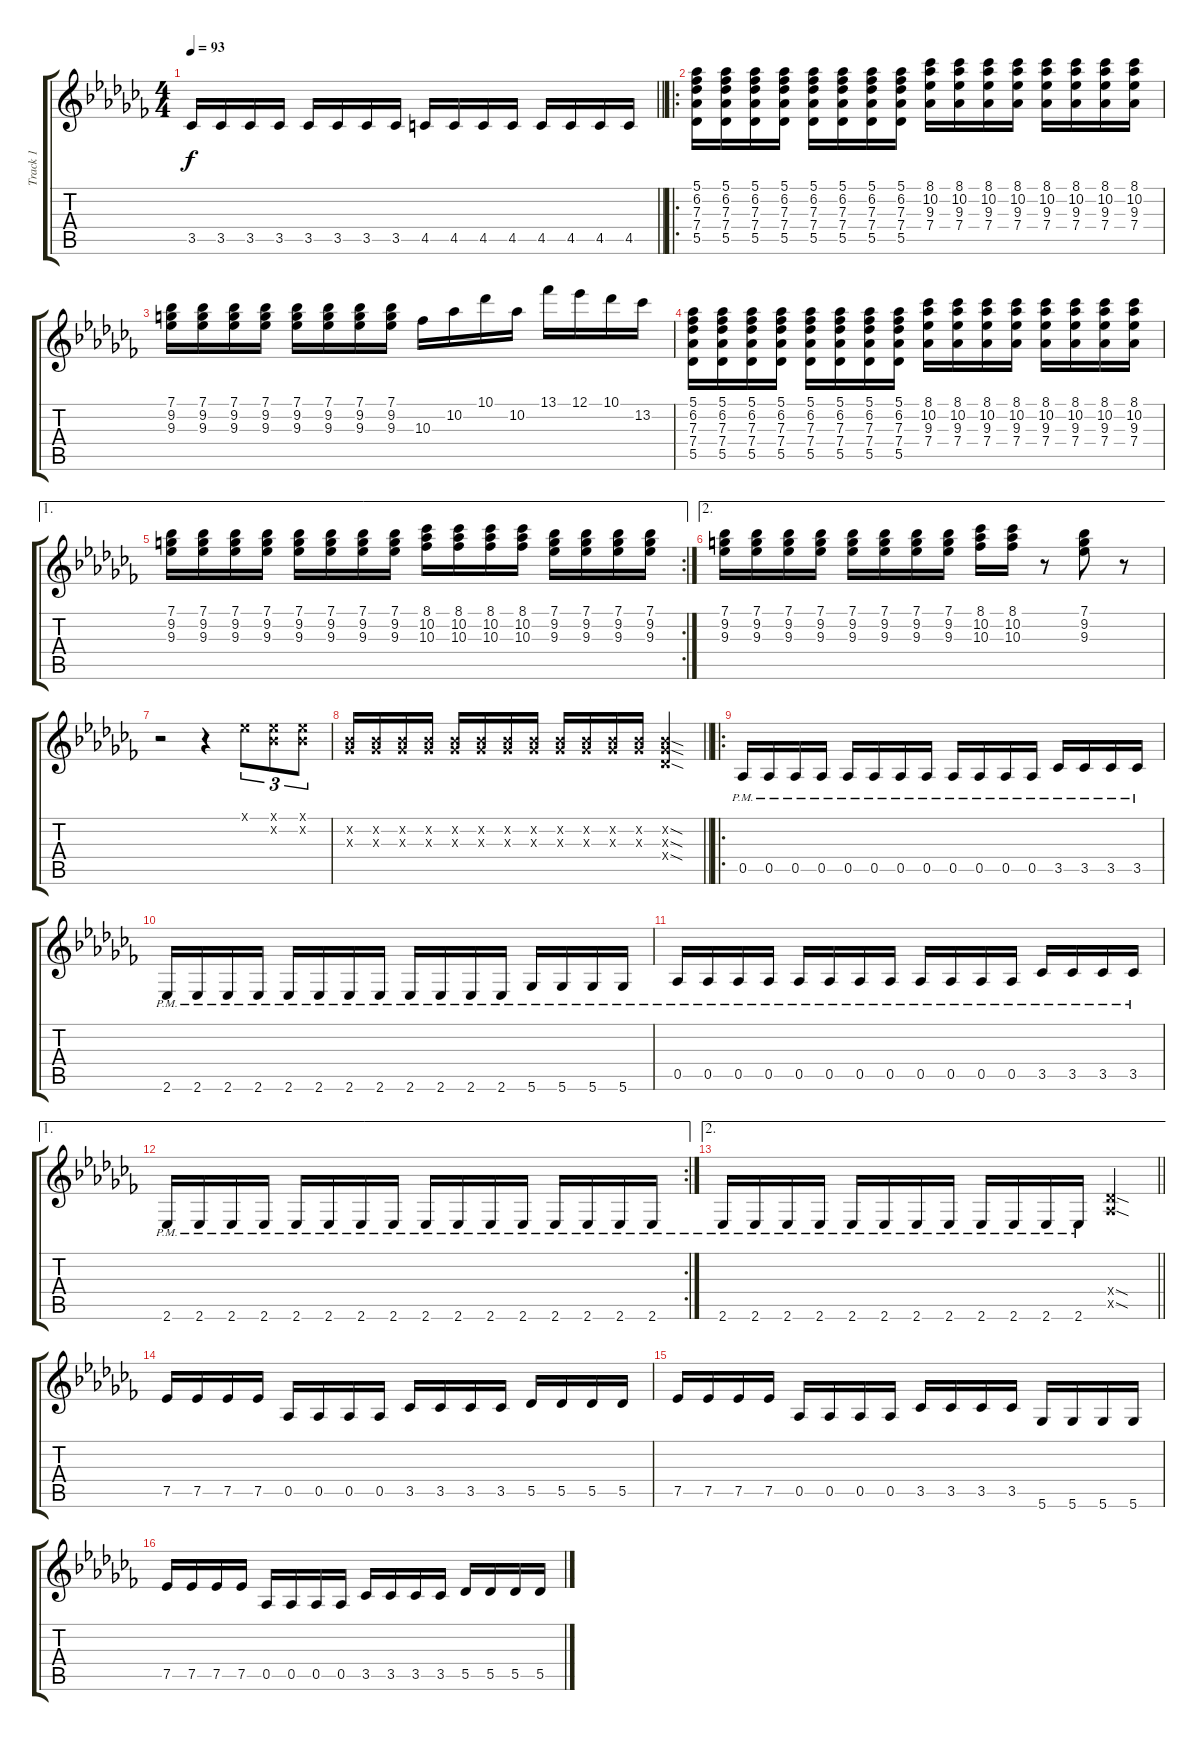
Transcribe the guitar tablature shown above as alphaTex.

\track ("Track 1" "Track 1") {instrument distortionguitar}
\staff {score tabs}
\tuning (Eb4 Bb3 Gb3 Db3 Ab2 Db2) {hide}
\ts (4 4)
\tempo 93
\clef g2
\barLineRight lightlight
\ks cb
3.5.16{dy f} 3.5.16 3.5.16 3.5.16 3.5.16 3.5.16 3.5.16 3.5.16 4.5.16 4.5.16 4.5.16 4.5.16 4.5.16 4.5.16 4.5.16 4.5.16 |
\ro
(5.1 6.2 7.3 7.4 5.5).16 (5.1 6.2 7.3 7.4 5.5).16 (5.1 6.2 7.3 7.4 5.5).16 (5.1 6.2 7.3 7.4 5.5).16 (5.1 6.2 7.3 7.4 5.5).16 (5.1 6.2 7.3 7.4 5.5).16 (5.1 6.2 7.3 7.4 5.5).16 (5.1 6.2 7.3 7.4 5.5).16 (8.1 10.2 9.3 7.4).16 (8.1 10.2 9.3 7.4).16 (8.1 10.2 9.3 7.4).16 (8.1 10.2 9.3 7.4).16 (8.1 10.2 9.3 7.4).16 (8.1 10.2 9.3 7.4).16 (8.1 10.2 9.3 7.4).16 (8.1 10.2 9.3 7.4).16 |
(7.1 9.2 9.3).16 (7.1 9.2 9.3).16 (7.1 9.2 9.3).16 (7.1 9.2 9.3).16 (7.1 9.2 9.3).16 (7.1 9.2 9.3).16 (7.1 9.2 9.3).16 (7.1 9.2 9.3).16 10.3.16 10.2.16 10.1.16 10.2.16 13.1.16 12.1.16 10.1.16 13.2.16 |
(5.1 6.2 7.3 7.4 5.5).16 (5.1 6.2 7.3 7.4 5.5).16 (5.1 6.2 7.3 7.4 5.5).16 (5.1 6.2 7.3 7.4 5.5).16 (5.1 6.2 7.3 7.4 5.5).16 (5.1 6.2 7.3 7.4 5.5).16 (5.1 6.2 7.3 7.4 5.5).16 (5.1 6.2 7.3 7.4 5.5).16 (8.1 10.2 9.3 7.4).16 (8.1 10.2 9.3 7.4).16 (8.1 10.2 9.3 7.4).16 (8.1 10.2 9.3 7.4).16 (8.1 10.2 9.3 7.4).16 (8.1 10.2 9.3 7.4).16 (8.1 10.2 9.3 7.4).16 (8.1 10.2 9.3 7.4).16 |
\ae 1
\rc 2
(7.1 9.2 9.3).16 (7.1 9.2 9.3).16 (7.1 9.2 9.3).16 (7.1 9.2 9.3).16 (7.1 9.2 9.3).16 (7.1 9.2 9.3).16 (7.1 9.2 9.3).16 (7.1 9.2 9.3).16 (8.1 10.2 10.3).16 (8.1 10.2 10.3).16 (8.1 10.2 10.3).16 (8.1 10.2 10.3).16 (7.1 9.2 9.3).16 (7.1 9.2 9.3).16 (7.1 9.2 9.3).16 (7.1 9.2 9.3).16 |
\ae 2
(7.1 9.2 9.3).16 (7.1 9.2 9.3).16 (7.1 9.2 9.3).16 (7.1 9.2 9.3).16 (7.1 9.2 9.3).16 (7.1 9.2 9.3).16 (7.1 9.2 9.3).16 (7.1 9.2 9.3).16 (8.1 10.2 10.3).16 (8.1 10.2 10.3).16 r.8 (7.1 9.2 9.3).8 r.8 |
r.2 r.4 0.1{x}.8{tu (3 2)} (0.1{x} 0.2{x}).8{tu (3 2)} (0.1{x} 0.2{x}).8{tu (3 2)} |
\barLineRight lightlight
(0.2{x} 0.3{x}).16 (0.2{x} 0.3{x}).16 (0.2{x} 0.3{x}).16 (0.2{x} 0.3{x}).16 (0.2{x} 0.3{x}).16 (0.2{x} 0.3{x}).16 (0.2{x} 0.3{x}).16 (0.2{x} 0.3{x}).16 (0.2{x} 0.3{x}).16 (0.2{x} 0.3{x}).16 (0.2{x} 0.3{x}).16 (0.2{x} 0.3{x}).16 (0.2{sod x} 0.3{sod x} 0.4{sod x}).4 |
\ro
0.5{pm}.16 0.5{pm}.16 0.5{pm}.16 0.5{pm}.16 0.5{pm}.16 0.5{pm}.16 0.5{pm}.16 0.5{pm}.16 0.5{pm}.16 0.5{pm}.16 0.5{pm}.16 0.5{pm}.16 3.5{pm}.16 3.5{pm}.16 3.5{pm}.16 3.5{pm}.16 |
2.6{pm}.16 2.6{pm}.16 2.6{pm}.16 2.6{pm}.16 2.6{pm}.16 2.6{pm}.16 2.6{pm}.16 2.6{pm}.16 2.6{pm}.16 2.6{pm}.16 2.6{pm}.16 2.6{pm}.16 5.6{pm}.16 5.6{pm}.16 5.6{pm}.16 5.6{pm}.16 |
0.5{pm}.16 0.5{pm}.16 0.5{pm}.16 0.5{pm}.16 0.5{pm}.16 0.5{pm}.16 0.5{pm}.16 0.5{pm}.16 0.5{pm}.16 0.5{pm}.16 0.5{pm}.16 0.5{pm}.16 3.5{pm}.16 3.5{pm}.16 3.5{pm}.16 3.5{pm}.16 |
\ae 1
\rc 2
2.6{pm}.16 2.6{pm}.16 2.6{pm}.16 2.6{pm}.16 2.6{pm}.16 2.6{pm}.16 2.6{pm}.16 2.6{pm}.16 2.6{pm}.16 2.6{pm}.16 2.6{pm}.16 2.6{pm}.16 2.6{pm}.16 2.6{pm}.16 2.6{pm}.16 2.6{pm}.16 |
\ae 2
\barLineRight lightlight
2.6{pm}.16 2.6{pm}.16 2.6{pm}.16 2.6{pm}.16 2.6{pm}.16 2.6{pm}.16 2.6{pm}.16 2.6{pm}.16 2.6{pm}.16 2.6{pm}.16 2.6{pm}.16 2.6{pm}.16 (0.4{sod x} 0.5{sod x}).4 |
7.5.16 7.5.16 7.5.16 7.5.16 0.5.16 0.5.16 0.5.16 0.5.16 3.5.16 3.5.16 3.5.16 3.5.16 5.5.16 5.5.16 5.5.16 5.5.16 |
7.5.16 7.5.16 7.5.16 7.5.16 0.5.16 0.5.16 0.5.16 0.5.16 3.5.16 3.5.16 3.5.16 3.5.16 5.6.16 5.6.16 5.6.16 5.6.16 |
7.5.16 7.5.16 7.5.16 7.5.16 0.5.16 0.5.16 0.5.16 0.5.16 3.5.16 3.5.16 3.5.16 3.5.16 5.5.16 5.5.16 5.5.16 5.5.16
